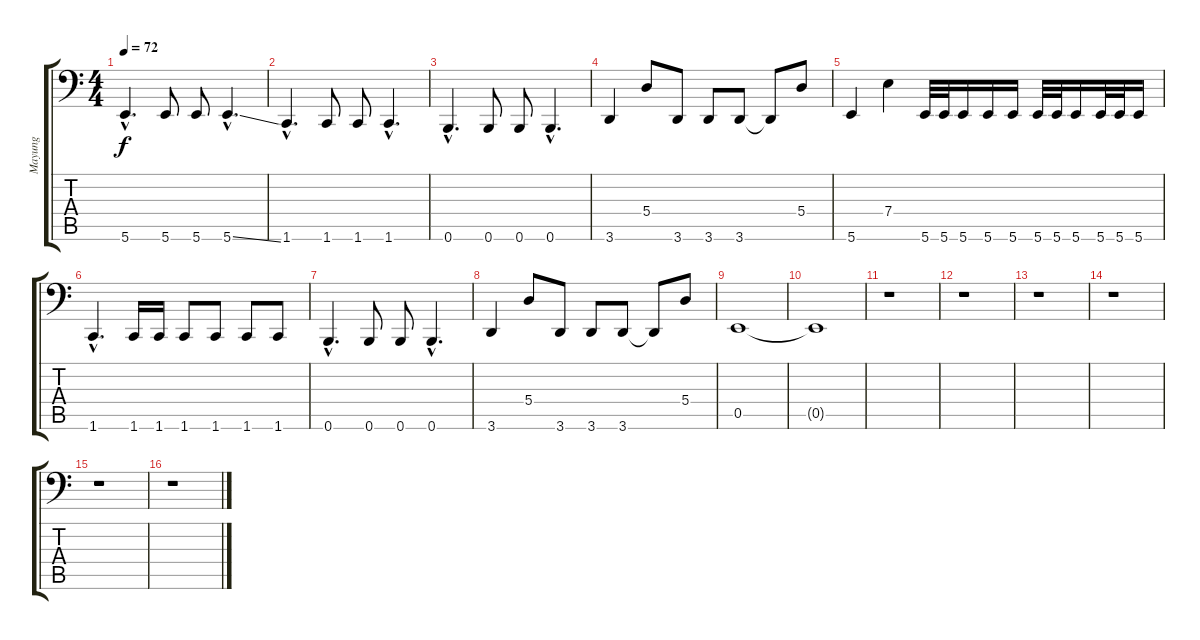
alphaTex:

\track ("Mayung" "Mayung") {instrument electricbassfinger}
\staff {score tabs}
\tuning (C3 G2 D2 A1 E1 B0) {hide}
\ts (4 4)
\tempo 72
\clef f4
\ks c
5.6{hac}.4{d dy f instrument electricbassfinger} 5.6.8 5.6.8 5.6{ss hac}.4{d} |
1.6{hac}.4{d} 1.6.8 1.6.8 1.6{hac}.4{d} |
0.6{hac}.4{d} 0.6.8 0.6.8 0.6{hac}.4{d} |
3.6.4 5.4.8 3.6.8 3.6.8 3.6.8 3.6{t}.8 5.4.8 |
5.6.4 7.4.4 5.6.32 5.6.32 5.6.16 5.6.16 5.6.16 5.6.32 5.6.32 5.6.16 5.6.32 5.6.32 5.6.16 |
1.6{hac}.4{d} 1.6.16 1.6.16 1.6.8 1.6.8 1.6.8 1.6.8 |
0.6{hac}.4{d} 0.6.8 0.6.8 0.6{hac}.4{d} |
3.6.4 5.4.8 3.6.8 3.6.8 3.6.8 3.6{t}.8 5.4.8 |
0.5.1{volume 0} |
0.5{t}.1 |
r.1{volume 16} |
r.1 |
r.1 |
r.1 |
r.1 |
r.1
